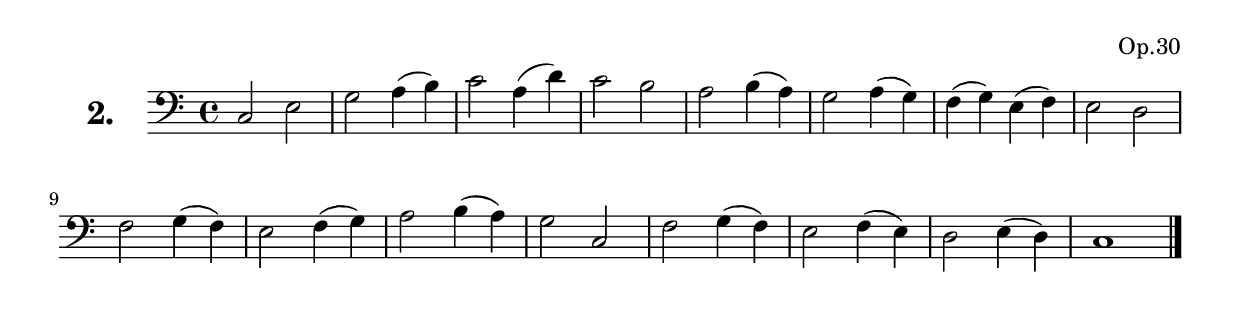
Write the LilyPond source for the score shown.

\version "2.18.2"

\score {
  \new StaffGroup = "" \with {
        instrumentName = \markup { \bold \huge { \larger "2." }}
      }
  <<
    \new Staff = "celloI" 
    \relative c {
      \clef bass
      \key c \major
      \time 4/4

      c2 e         | %01
      g a4( b)     | %02
      c2 a4( d)    | %03
      c2 b         | %04
      a2 b4( a)    | %05
      g2 a4( g)    | %06
      f( g) e( f)  | %07
      e2 d         | %08
      f2 g4( f)    | %09
      e2 f4( g)    | %10
      a2 b4( a)    | %11
      g2 c,        | %12
      f2 g4( f)    | %13
      e2 f4( e)    | %14
      d2 e4( d)    | %15
      c1 \bar "|." | %16
 
    }
  >>
  \layout {}
  \header {
    composer = "Sebastian Lee"
    opus = "Op.30"
  }
}
